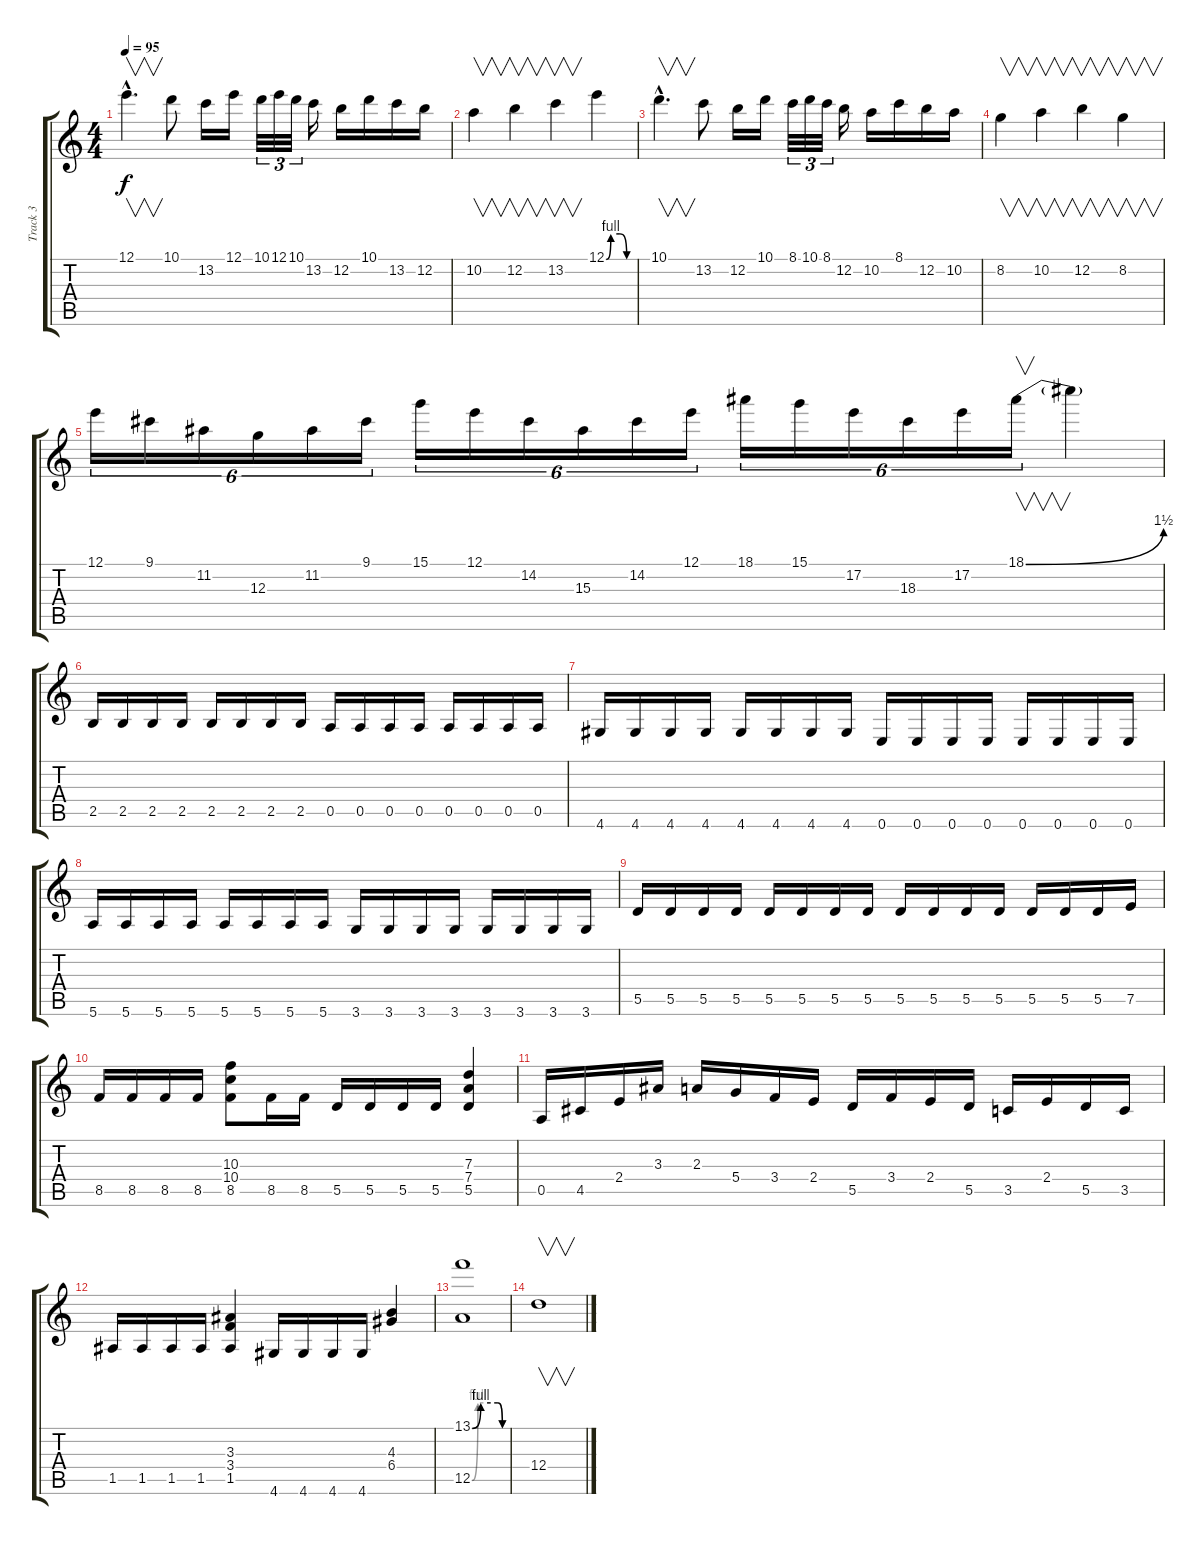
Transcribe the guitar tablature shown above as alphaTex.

\track ("Track 3" "Track 3") {instrument distortionguitar}
\staff {score tabs}
\tuning (E4 B3 G3 D3 A2 E2) {hide}
\ts (4 4)
\tempo 95
\clef g2
\ks c
12.1{hac}.4{v d dy f} 10.1.8 13.2.16 12.1.16 10.1.32{tu (3 2)} 12.1.32{tu (3 2)} 10.1.32{tu (3 2)} 13.2.16 12.2.16 10.1.16 13.2.16 12.2.16 |
10.2.4{v} 12.2.4{v} 13.2.4{v} 12.1{be (custom 0 0 10 4 30 4 45 0 60 0)}.4 |
10.1{hac}.4{v d} 13.2.8 12.2.16 10.1.16 8.1.32{tu (3 2)} 10.1.32{tu (3 2)} 8.1.32{tu (3 2)} 12.2.16 10.2.16 8.1.16 12.2.16 10.2.16 |
8.2.4{v} 10.2.4{v} 12.2.4{v} 8.2.4{v} |
12.1.16{tu (6 4)} 9.1.16{tu (6 4)} 11.2.16{tu (6 4)} 12.3.16{tu (6 4)} 11.2.16{tu (6 4)} 9.1.16{tu (6 4)} 15.1.16{tu (6 4)} 12.1.16{tu (6 4)} 14.2.16{tu (6 4)} 15.3.16{tu (6 4)} 14.2.16{tu (6 4)} 12.1.16{tu (6 4)} 18.1.16{tu (6 4)} 15.1.16{tu (6 4)} 17.2.16{tu (6 4)} 18.3.16{tu (6 4)} 17.2.16{tu (6 4)} 18.1{be (bend 0 0 60 6)}.16{v tu (6 4)} 18.1{t}.4 |
2.5.16 2.5.16 2.5.16 2.5.16 2.5.16 2.5.16 2.5.16 2.5.16 0.5.16 0.5.16 0.5.16 0.5.16 0.5.16 0.5.16 0.5.16 0.5.16 |
4.6.16 4.6.16 4.6.16 4.6.16 4.6.16 4.6.16 4.6.16 4.6.16 0.6.16 0.6.16 0.6.16 0.6.16 0.6.16 0.6.16 0.6.16 0.6.16 |
5.6.16 5.6.16 5.6.16 5.6.16 5.6.16 5.6.16 5.6.16 5.6.16 3.6.16 3.6.16 3.6.16 3.6.16 3.6.16 3.6.16 3.6.16 3.6.16 |
5.5.16 5.5.16 5.5.16 5.5.16 5.5.16 5.5.16 5.5.16 5.5.16 5.5.16 5.5.16 5.5.16 5.5.16 5.5.16 5.5.16 5.5.16 7.5.16 |
8.5.16 8.5.16 8.5.16 8.5.16 (10.3 10.4 8.5).8 8.5.16 8.5.16 5.5.16 5.5.16 5.5.16 5.5.16 (7.3 7.4 5.5).4 |
0.5.16 4.5.16 2.4.16 3.3.16 2.3.16 5.4.16 3.4.16 2.4.16 5.5.16 3.4.16 2.4.16 5.5.16 3.5.16 2.4.16 5.5.16 3.5.16 |
1.5.16 1.5.16 1.5.16 1.5.16 (3.3 3.4 1.5).4 4.6.16 4.6.16 4.6.16 4.6.16 (4.3 6.4).4 |
(13.1{be (custom 0 0 15 4 45 4 53 0 60 0)} 12.5{be (custom 0 0 10 4 45 4 53 0 60 0)}).1 |
12.4.1{v}
